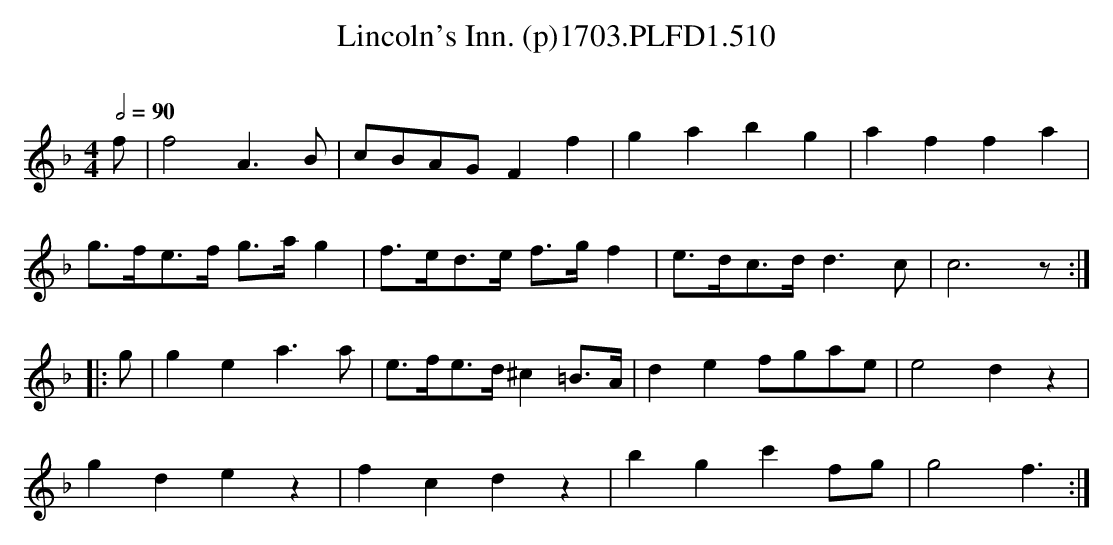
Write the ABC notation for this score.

X:1
T:Lincoln's Inn. (p)1703.PLFD1.510
M:4/4
L:1/8
Q:1/2=90
O:
K:F
f|f4A3B|cBAGF2f2|g2a2b2g2|a2f2f2a2|
g>fe>f g>ag2|f>ed>e f>gf2|e>dc>dd3c|c6z:|
|:g|g2e2a3a|e>fe>d ^c2=B>A|d2e2fgae|e4d2z2|
g2d2e2z2|f2c2d2z2|b2g2c'2fg|g4f3:|
